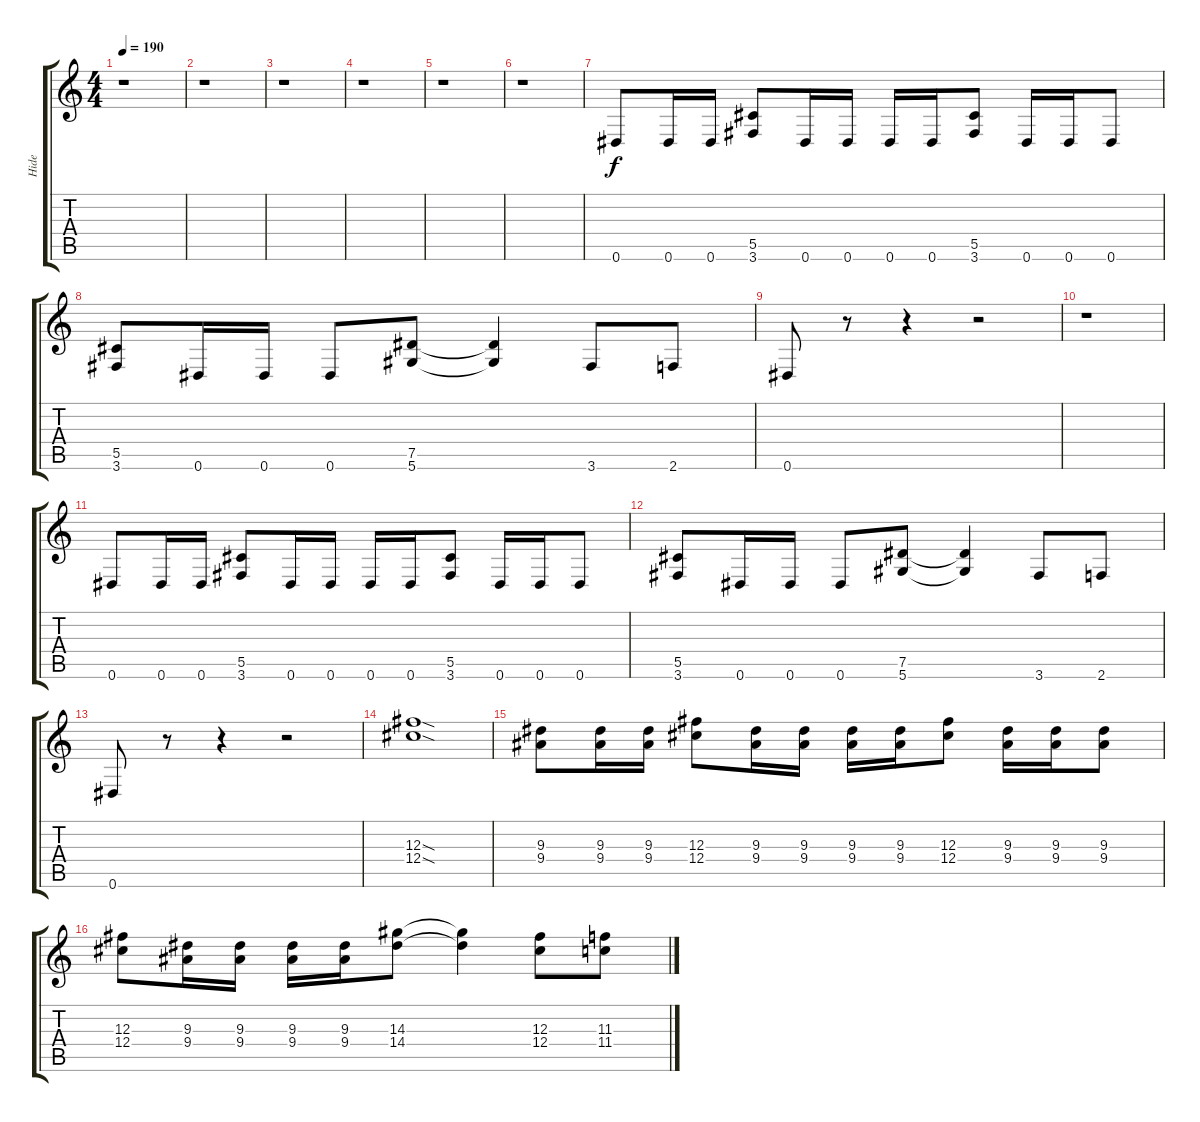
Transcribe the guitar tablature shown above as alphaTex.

\track ("Hide" "Hide") {instrument distortionguitar}
\staff {score tabs}
\tuning (Eb4 Bb3 Gb3 Db3 Ab2 Eb2) {hide}
\ts (4 4)
\tempo 190
\clef g2
\ks c
r.1{dy f} |
r.1 |
r.1 |
r.1 |
r.1 |
r.1 |
0.6.8 0.6.16 0.6.16 (5.5 3.6).8 0.6.16 0.6.16 0.6.16 0.6.16 (5.5 3.6).8 0.6.16 0.6.16 0.6.8 |
(5.5 3.6).8 0.6.16 0.6.16 0.6.8 (7.5 5.6).8 (7.5{t} 5.6{t}).4 3.6.8 2.6.8 |
0.6.8 r.8 r.4 r.2 |
r.1 |
0.6.8 0.6.16 0.6.16 (5.5 3.6).8 0.6.16 0.6.16 0.6.16 0.6.16 (5.5 3.6).8 0.6.16 0.6.16 0.6.8 |
(5.5 3.6).8 0.6.16 0.6.16 0.6.8 (7.5 5.6).8 (7.5{t} 5.6{t}).4 3.6.8 2.6.8 |
0.6.8 r.8 r.4 r.2 |
(12.3{sod} 12.4{sod}).1 |
(9.3 9.4).8 (9.3 9.4).16 (9.3 9.4).16 (12.3 12.4).8 (9.3 9.4).16 (9.3 9.4).16 (9.3 9.4).16 (9.3 9.4).16 (12.3 12.4).8 (9.3 9.4).16 (9.3 9.4).16 (9.3 9.4).8 |
(12.3 12.4).8 (9.3 9.4).16 (9.3 9.4).16 (9.3 9.4).16 (9.3 9.4).16 (14.3 14.4).8 (14.3{t} 14.4{t}).4 (12.3 12.4).8 (11.3 11.4).8
